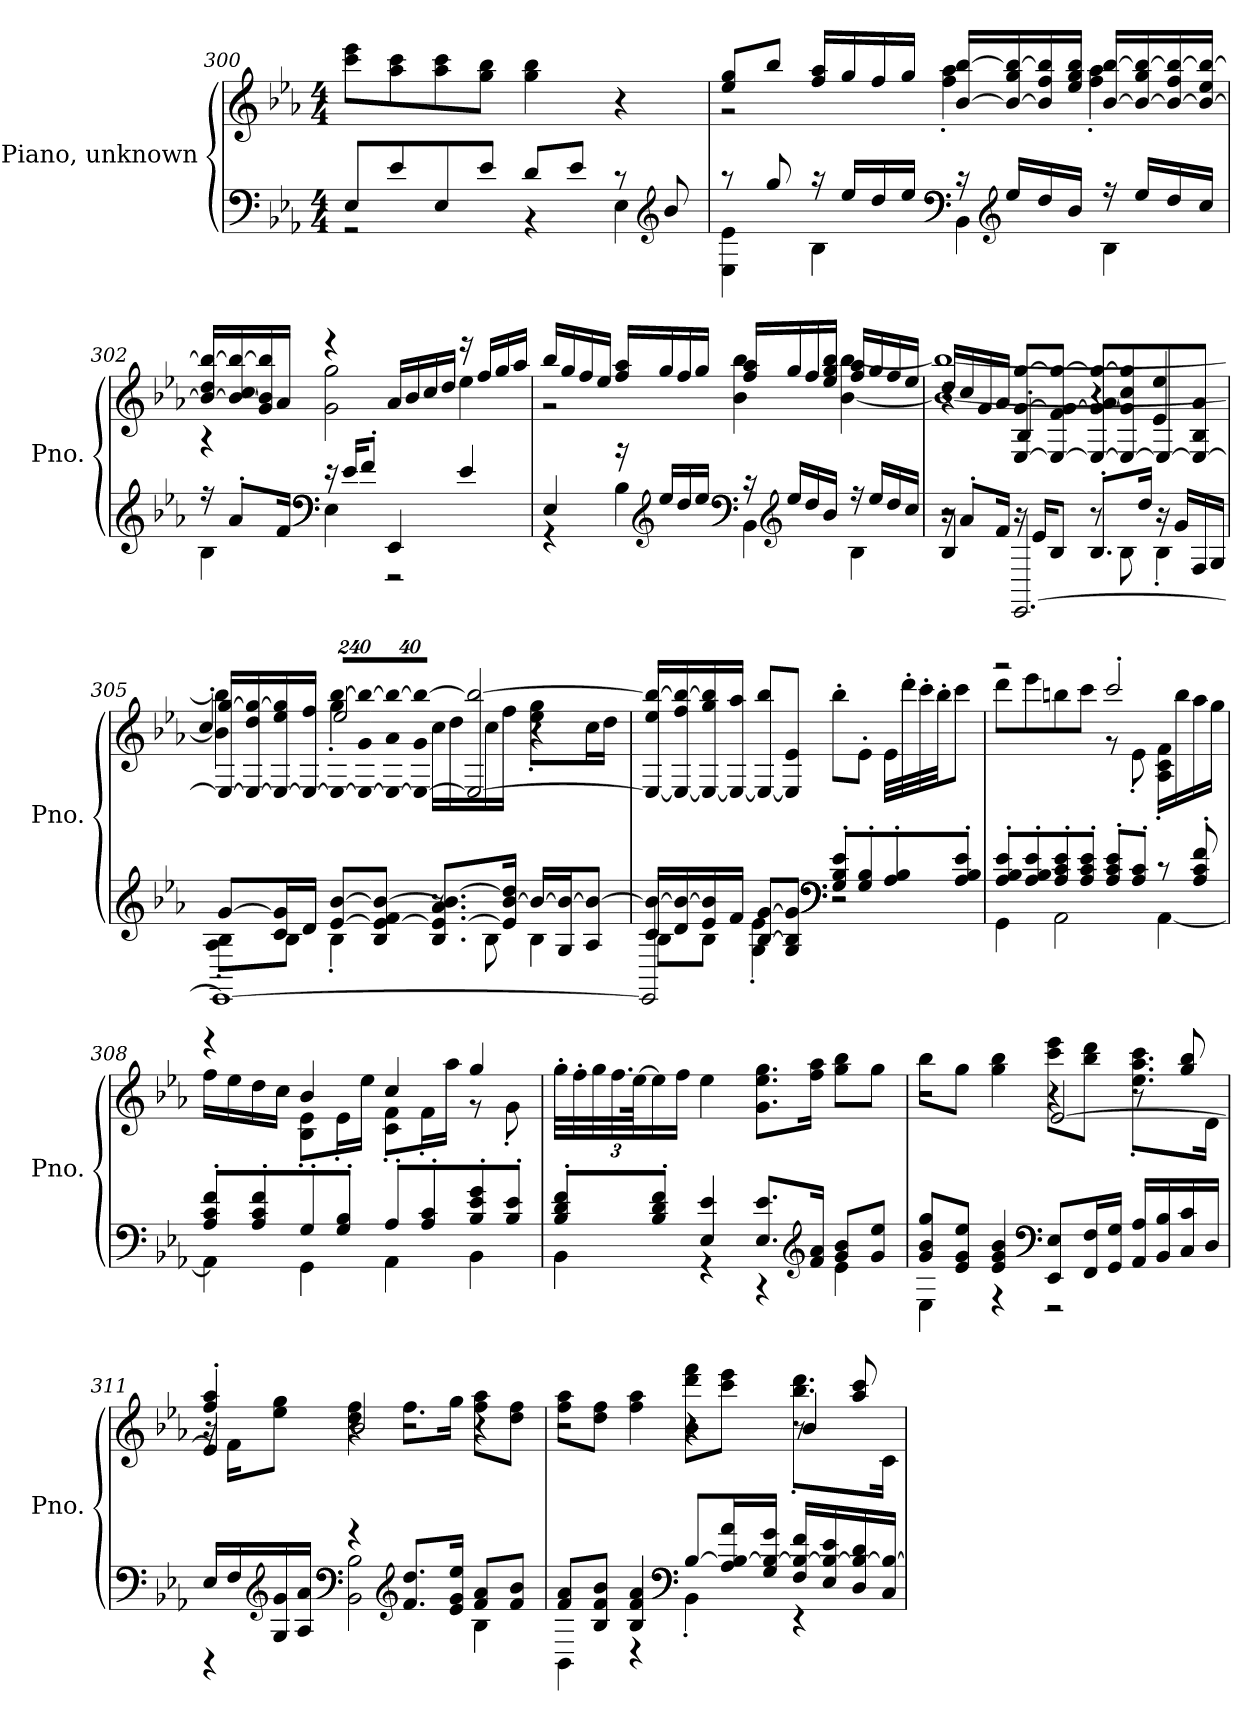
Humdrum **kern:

**kern	**kern
*part1	*part1
*staff2	*staff1
*I"Piano, unknown	*
*I'Pno.	*
*clefF4	*clefG2
*k[b-e-a-]	*k[b-e-a-]
*M4/4	*M4/4
=300	=300
*^	*
8E-/L	2r	8ccc\ 8eee-\L
8e-/	.	8aa-\ 8ccc\
8E-/	.	8aa-\ 8ccc\
8e-/J	.	8gg\ 8bb-\J
8d/L	4r	4gg\ 4bb-\
8e-/J	.	.
8r	4E-\	4r
*clefG2	*	*
8b-/	.	.
!!LO:LB:g=z
=301	=301	=301
*	*	*^
8r	4E-\ 4e-\	8ee-/ 8gg/L	2r
8gg/	.	8bb-/J	.
16r	4B-\	16ff/ 16aa-/LL	.
16ee-/LL	.	16gg/	.
16dd/	.	16ff/	.
16ee-/JJ	.	16gg/JJ	.
*clefF4	*	*	*
16r	4BB-\	[16b-/ [16bb-/LL	4ff\' 4aa-\'
*clefG2	*	*	*
16ee-/LL	.	16b-/_ 16gg/ 16bb-/_	.
16dd/	.	16b-/] 16ff/ 16bb-/]	.
16b-/JJ	.	16ee-/ 16gg/ 16bb-/JJ	.
16r	4B-\	[16b-/ [16bb-/LL	4ff\' 4aa-\'
16ee-/LL	.	16b-/_ 16gg/ 16bb-/_	.
16dd/	.	16b-/_ 16ff/ 16bb-/_	.
16cc/JJ	.	16b-/_ 16ee-/ 16bb-/_JJ	.
=302	=302	=302	=302
16r	4B-\	16b-/_ 16dd/ 16bb-/_LL	4r
8a-'/L	.	16b-/_ 16cc/ 16bb-/_	.
.	.	16g/ 16b-/] 16bb-/]	.
16f/Jk	.	16a-/JJ	.
*clefF4	*	*	*
16r	4E-\	4r	2g\ 2gg\
16e-/KL	.	.	.
8f'/J	.	.	.
4EE-/	2r	16a-/LL	.
.	.	16b-/	.
.	.	16cc/	.
.	.	16dd/JJ	.
4e-/	.	16r	4ee-\
.	.	16ff/LL	.
.	.	16gg/	.
.	.	16aa-/JJ	.
!!LO:LB:g=z	!!
=303	=303	=303	=303
4E-/	4r	16bb-/LL	2r
.	.	16gg/	.
.	.	16ff/	.
.	.	16ee-/JJ	.
16r	4B-\	16ff/ 16aa-/LL	.
*clefG2	*	*	*
16ee-/LL	.	16gg/	.
16dd/	.	16ff/	.
16ee-/JJ	.	16gg/JJ	.
*clefF4	*	*	*
16r	4BB-\	16ff/ 16aa-/LL	4b-\ 4bb-\
*clefG2	*	*	*
16ee-/LL	.	16gg/	.
16dd/	.	16ff/	.
16b-/JJ	.	16ee-/ 16gg/ 16bb-/JJ	.
16r	4B-\	16ff/ 16aa-/LL	[4b-\ [4bb-\
16ee-/LL	.	16gg/	.
16dd/	.	16ff/	.
16cc/JJ	.	16ee-/JJ	.
=304	=304	=304	=304
*	*^	*	*^
16r	2r	4B-/	16dd/LL	1b-_ 1bb-_	4r
8a-'/L	.	.	16cc/	.	.
.	.	.	16g/	.	.
16f/Jk	.	.	16a-/JJ	.	.
16r	.	[2.EE-/	[8E-/ [8g/ [8gg/L	.	4B-'/
16e-/KL	.	.	.	.	.
8B-/J	.	.	8E-/_ 8f/ 8g/_ 8gg/_J	.	.
8.B-'/L	8r	.	8E-/_ 8g/_ 8a-/ 8gg/_L	.	4r
.	8B-\	.	8E-/_ 8g/] 8cc/ 8gg/]	.	.
16dd/Jk	.	.	.	.	.
16r	4B-'\	.	8E-/_	.	4e-/ 4ee-/
16g/LL	.	.	.	.	.
16F/	.	.	8E-/_ 8B-/ 8a-/J	.	.
16G/JJ	.	.	.	.	.
!!LO:PB:g=z	!!	!!
=305	=305	=305	=305	=305	=305
[8g/L	8A-\' 8B-\'L	1EE-_	16E-/_ [16gg/LL	4b-\] 4bb-\]	4cc'/
.	.	.	16E-/_ 16dd/ 16gg/_	.	.
16c/ 16g/]L	8B-\J	.	16E-/_ 16ee-/ 16gg/]	.	.
16d/JJ	.	.	16E-/_ 16ff/JJ	.	.
*	*	*	*Xbrackettup	*	*
!	!	!	!LO:N:vis=16	!	!
[8e-/ [8b-/L	4B-'\	.	1920%137E-/_ [1920%137bb-/LL	4gg'\	2ee-/
!	!	!	!LO:N:vis=16	!	!
.	.	.	1920%137E-/_ 1920%137g/ 1920%137bb-/_	.	.
8B-/ 8e-/_ 8f/ 8b-/_J	.	.	.	.	.
!	!	!	!LO:N:vis=32	!	!
.	.	.	640%23E-/_ 640%23a-/ 640%23bb-/_K	.	.
!	!	!	!LO:N:vis=16	!	!
.	.	.	1920%137E-/_ 1920%137g/ 1920%137bb-/_JJ	.	.
8.B-/ 8.e-/_ 8.a-/ 8.b-/_L	8r	.	2E-/_ 2bb-/_	16cc\LL	.
.	.	.	.	16dd\	.
.	8B-\	.	.	16cc\	.
16e-/] 16b-/_ 16dd/Jk	.	.	.	16ff\JJ	.
16b-/LL_	4B-\	.	.	8ee-\' 8gg\'L	4r
16G/ 16b-/_J	.	.	.	.	.
8A-/ 8b-/_J	.	.	.	16cc\L	.
.	.	.	.	16dd\JJ	.
*	*	*	*v	*v	*v
!!LO:LB:g=z
=306	=306	=306	=306
16c/ 16b-/_LL	8B-\L	2EE-/]	16E-/_ 16ee-/ 16bb-/_LL
16d/ 16b-/_	.	.	16E-/_ 16ff/ 16bb-/_
16e-/ 16b-/]	8B-\J	.	16E-/_ 16gg/ 16bb-/]
16f/JJ	.	.	16E-/_ 16aa-/JJ
[8B-/ [8g/L	4G\' 4e-\'	.	8E-/_ 8bb-/L
8G/ 8B-/] 8g/]J	.	.	8E-/] 8e-/J
*clefF4	*	*	*
8G/' 8B-/' 8e-/'L	2r	2r	8bb-'\L
8G/' 8B-/'	.	.	8e-'\J
8A-/' 8B-/'	.	.	32e-\LLL
.	.	.	32ddd'\
.	.	.	32ccc'\
.	.	.	32bb-'\JJ
8A-/' 8B-/' 8e-/'J	.	.	8ccc\J
*	*v	*v	*
=307	=307	=307
*	*	*^
8A-/' 8B-/' 8e-/'L	4GG\	2r	8ddd\L
8A-/' 8B-/' 8e-/'	.	.	8eee-\
8A-/' 8c/' 8e-/'	2AA-\	.	8bbn\
8A-/' 8c/' 8e-/'J	.	.	8ccc\J
8A-/' 8c/' 8e-/'L	.	2ccc'/	8r
8A-/' 8c/'J	.	.	8e-'\
8r	[4AA-\	.	16A-\' 16c\' 16f\'LL
.	.	.	16bb\
8A-/' 8c/' 8f/'	.	.	16aa-\
.	.	.	16gg\JJ
!!LO:LB:g=z	!!
=308	=308	=308	=308
8A-/' 8c/' 8f/'L	4AA-\]	4r	16ff\LL
.	.	.	16ee-\
8A-/' 8c/' 8f/'	.	.	16dd\
.	.	.	16cc\JJ
8G'/	4GG\	4b-/	8B-\' 8e-\'L
8G/' 8B-/'J	.	.	16e-'\L
.	.	.	16ee-\JJ
8A-'/L	4AA-\	4cc/	8c\' 8f\'L
8A-/' 8c/'	.	.	16f'\L
.	.	.	16aa-\JJ
8B-/' 8e-/' 8g/'	4BB-\	4gg/	8r
8B-/' 8e-/'J	.	.	8g'\
*	*	*v	*v
=309	=309	=309
8B-/' 8d/' 8f/'L	4BB-\	32gg'\LLL
.	.	32ff'\
.	.	48gg\
.	.	48.ff\
.	.	[96ee-\JK
8B-/' 8d/' 8f/'J	.	16ee-\]
.	.	16ff\JJ
4E-/ 4e-/	4r	4ee-\
8.E-/ 8.e-/L	4r	8.g\ 8.ee-\ 8.gg\L
*clefG2	*	*
16f/ 16a-/Jk	.	16ff\ 16aa-\Jk
8g/ 8b-/L	4e-\	8gg\ 8bb-\L
8g/ 8ee-/J	.	8gg\J
=310	=310	=310
*	*	*^
*	*	*	*^
8g/ 8b-/ 8gg/L	4E-\	2r	8bb-\L	2r
8e-/ 8g/ 8ee-/J	.	.	8gg\J	.
4e-/ 4g/ 4b-/	4r	.	4gg\ 4bb-\	.
*clefF4	*	*	*	*
8EE-/ 8E-/L	2r	4r	8ccc\ 8eee-\L	[2e-/
16FF/ 16F/L	.	.	8bb-\ 8ddd\J	.
16GG/ 16G/JJ	.	.	.	.
16AA-/ 16A-/LL	.	8r	8.ee-\' 8.aa-\' 8.ccc\'L	.
16BB-/ 16B-/	.	.	.	.
16C/ 16c/	.	8gg/ 8bb-/	.	.
16D/JJ	.	.	16d\Jk	.
!!LO:LB:g=z	!!	!!
=311	=311	=311	=311	=311
16E-/LL	4r	4ff/' 4aa-/'	16r	4e-/]
16F/	.	.	16f\KL	.
*clefG2	*	*	*	*
16G/ 16g/	.	.	8ee-\ 8gg\J	.
16A-/ 16a-/JJ	.	.	.	.
*clefF4	*	*	*	*
4r	2BB-\ 2B-\	4r	4dd\ 4ff\	2b-/
*clefG2	*	*	*	*
8.f/ 8.dd/L	.	2r	8.ff\L	.
16e-/ 16g/ 16ee-/Jk	.	.	16gg\Jk	.
8f/ 8a-/L	4B-\	.	8ff\ 8aa-\L	4r
8f/ 8b-/J	.	.	8dd\ 8ff\J	.
=312	=312	=312	=312	=312
8f/ 8a-/L	4BB-\	2r	8ff\ 8aa-\L	2r
8B-/ 8f/ 8b-/J	.	.	8dd\ 8ff\J	.
4B-/ 4f/ 4a-/	4r	.	4ff\ 4aa-\	.
*clefF4	*	*	*	*
[8B-/L	4BB-'\	4r	8b-\ 8ddd\ 8fff\L	4r
16A-/ 16B-/_ 16a-/L	.	.	8ccc\ 8eee-\J	.
16G/ 16B-/_ 16g/JJ	.	.	.	.
16F/ 16B-/_ 16f/LL	4r	8r	8.bb-\' 8.ddd\'L	4b-/
16E-/ 16B-/_ 16e-/	.	.	.	.
16D/ 16B-/_ 16d/	.	8aa-/ 8ccc/	.	.
16C/ 16B-/_JJ	.	.	16c\Jk	.
*v	*v	*	*	*
*	*v	*v	*v
=	=
*-	*-
